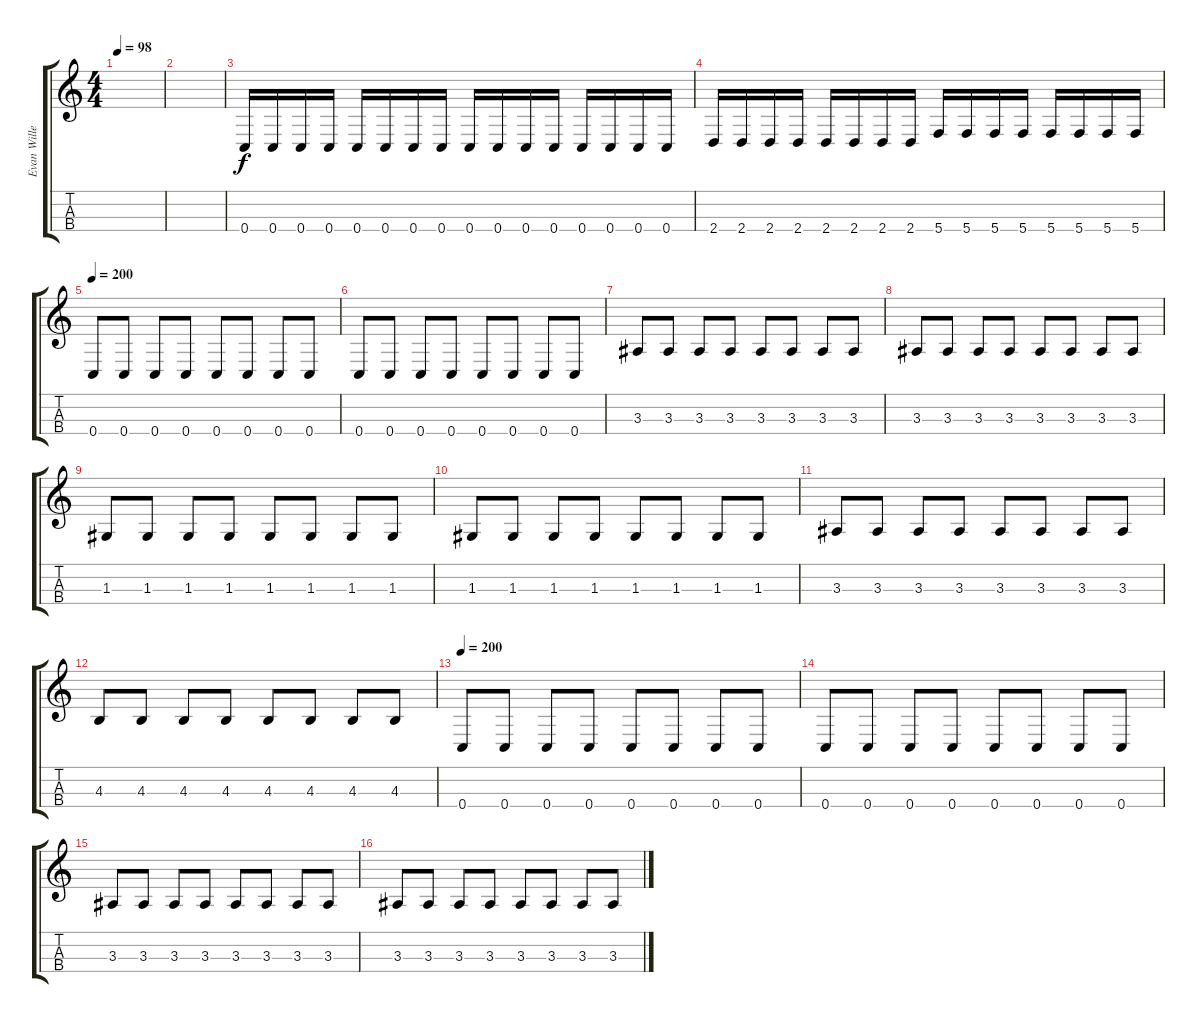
\track ("Evan Willey " "Evan Wille") {instrument electricbassfinger}
\staff {score tabs}
\tuning (F3 C3 G2 C2) {hide}
\ts (4 4)
\tempo 98
\clef g2
\ks c
|
|
0.4.16 0.4.16 0.4.16 0.4.16 0.4.16 0.4.16 0.4.16 0.4.16 0.4.16 0.4.16 0.4.16 0.4.16 0.4.16 0.4.16 0.4.16 0.4.16 |
2.4.16 2.4.16 2.4.16 2.4.16 2.4.16 2.4.16 2.4.16 2.4.16 5.4.16 5.4.16 5.4.16 5.4.16 5.4.16 5.4.16 5.4.16 5.4.16 |
\tempo 200
0.4.8 0.4.8 0.4.8 0.4.8 0.4.8 0.4.8 0.4.8 0.4.8 |
0.4.8 0.4.8 0.4.8 0.4.8 0.4.8 0.4.8 0.4.8 0.4.8 |
3.3.8 3.3.8 3.3.8 3.3.8 3.3.8 3.3.8 3.3.8 3.3.8 |
3.3.8 3.3.8 3.3.8 3.3.8 3.3.8 3.3.8 3.3.8 3.3.8 |
1.3.8 1.3.8 1.3.8 1.3.8 1.3.8 1.3.8 1.3.8 1.3.8 |
1.3.8 1.3.8 1.3.8 1.3.8 1.3.8 1.3.8 1.3.8 1.3.8 |
3.3.8 3.3.8 3.3.8 3.3.8 3.3.8 3.3.8 3.3.8 3.3.8 |
4.3.8 4.3.8 4.3.8 4.3.8 4.3.8 4.3.8 4.3.8 4.3.8 |
\tempo 200
0.4.8 0.4.8 0.4.8 0.4.8 0.4.8 0.4.8 0.4.8 0.4.8 |
0.4.8 0.4.8 0.4.8 0.4.8 0.4.8 0.4.8 0.4.8 0.4.8 |
3.3.8 3.3.8 3.3.8 3.3.8 3.3.8 3.3.8 3.3.8 3.3.8 |
3.3.8 3.3.8 3.3.8 3.3.8 3.3.8 3.3.8 3.3.8 3.3.8
